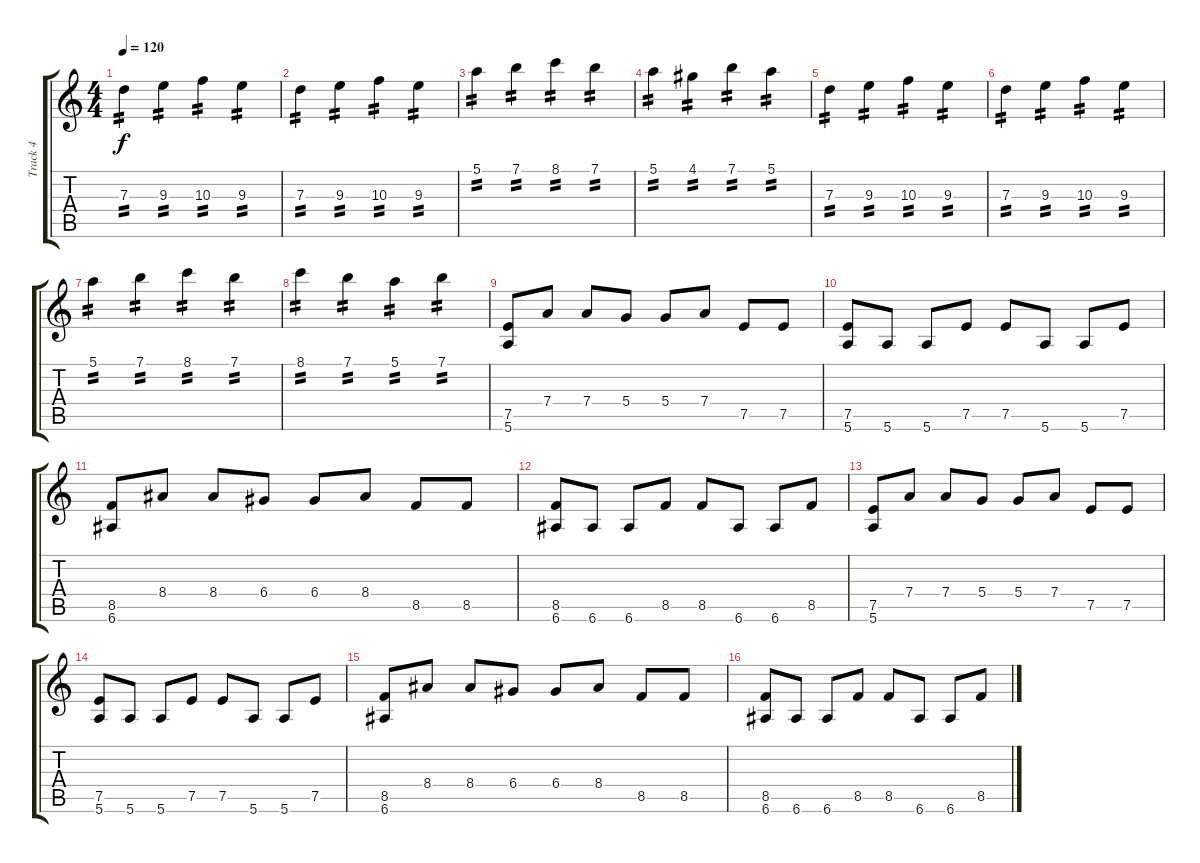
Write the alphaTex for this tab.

\track ("Track 4" "Track 4") {instrument distortionguitar}
\staff {score tabs}
\tuning (E4 B3 G3 D3 A2 E2) {hide}
\ts (4 4)
\tempo 120
\clef g2
\ks c
7.3.4{tp 2 dy f} 9.3.4{tp 2} 10.3.4{tp 2} 9.3.4{tp 2} |
7.3.4{tp 2} 9.3.4{tp 2} 10.3.4{tp 2} 9.3.4{tp 2} |
5.1.4{tp 2} 7.1.4{tp 2} 8.1.4{tp 2} 7.1.4{tp 2} |
5.1.4{tp 2} 4.1.4{tp 2} 7.1.4{tp 2} 5.1.4{tp 2} |
7.3.4{tp 2} 9.3.4{tp 2} 10.3.4{tp 2} 9.3.4{tp 2} |
7.3.4{tp 2} 9.3.4{tp 2} 10.3.4{tp 2} 9.3.4{tp 2} |
5.1.4{tp 2} 7.1.4{tp 2} 8.1.4{tp 2} 7.1.4{tp 2} |
8.1.4{tp 2} 7.1.4{tp 2} 5.1.4{tp 2} 7.1.4{tp 2} |
(7.5 5.6).8 7.4.8 7.4.8 5.4.8 5.4.8 7.4.8 7.5.8 7.5.8 |
(7.5 5.6).8 5.6.8 5.6.8 7.5.8 7.5.8 5.6.8 5.6.8 7.5.8 |
(8.5 6.6).8 8.4.8 8.4.8 6.4.8 6.4.8 8.4.8 8.5.8 8.5.8 |
(8.5 6.6).8 6.6.8 6.6.8 8.5.8 8.5.8 6.6.8 6.6.8 8.5.8 |
(7.5 5.6).8 7.4.8 7.4.8 5.4.8 5.4.8 7.4.8 7.5.8 7.5.8 |
(7.5 5.6).8 5.6.8 5.6.8 7.5.8 7.5.8 5.6.8 5.6.8 7.5.8 |
(8.5 6.6).8 8.4.8 8.4.8 6.4.8 6.4.8 8.4.8 8.5.8 8.5.8 |
(8.5 6.6).8 6.6.8 6.6.8 8.5.8 8.5.8 6.6.8 6.6.8 8.5.8
